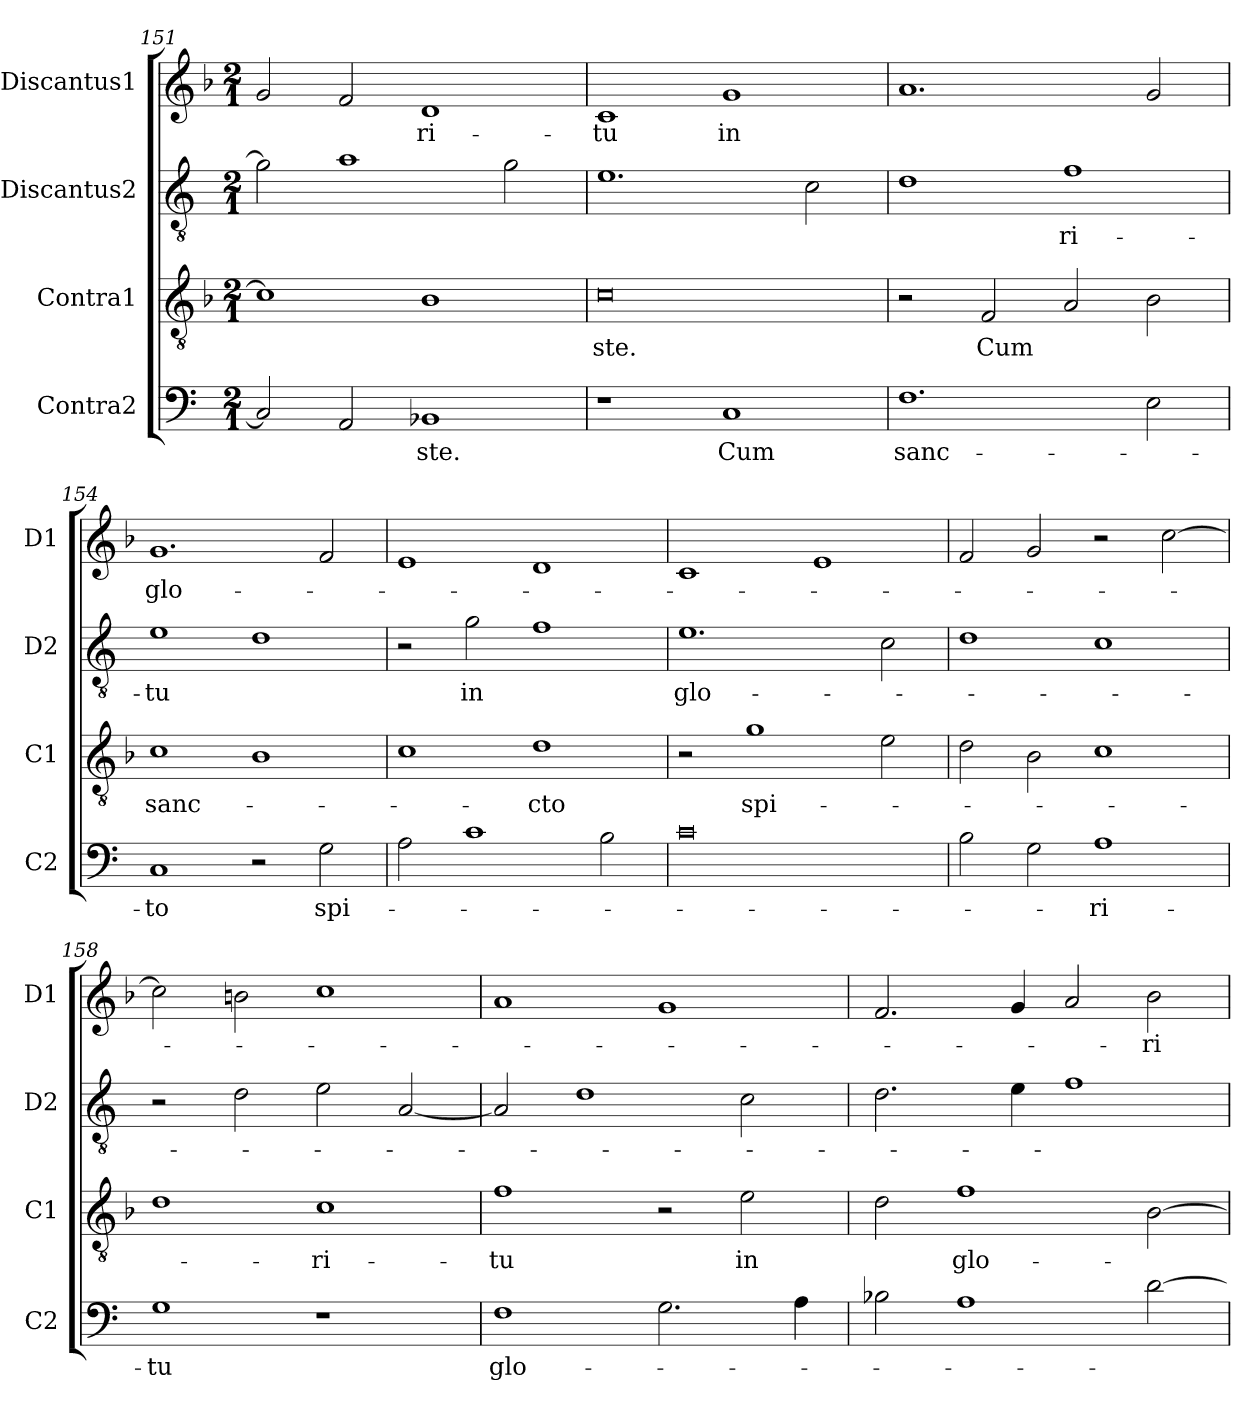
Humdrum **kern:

**kern	**text	**kern	**text	**kern	**text	**kern	**text
*part4	*part4	*part3	*part3	*part2	*part2	*part1	*part1
*staff4	*staff4	*staff3	*staff3	*staff2	*staff2	*staff1	*staff1
*I"Contra2	*	*I"Contra1	*	*I"Discantus2	*	*I"Discantus1	*
*I'C2	*	*I'C1	*	*I'D2	*	*I'D1	*
*clefF4	*	*clefGv2	*	*clefGv2	*	*clefG2	*
*k[]	*	*k[b-]	*	*k[]	*	*k[b-]	*
*M2/1	*	*M2/1	*	*M2/1	*	*M2/1	*
=151	=151	=151	=151	=151	=151	=151	=151
2C/]	.	1c]	.	2g\]	.	2g/	.
2AA/	.	.	.	1a	.	2f/	.
1BB-X	-ste.	1B-	.	.	.	1d	-ri-
.	.	.	.	2g\	.	.	.
=152	=152	=152	=152	=152	=152	=152	=152
1r	.	0c	-ste.	1.e	.	1c	-tu
1C	Cum	.	.	.	.	1g	in
.	.	.	.	2c\	.	.	.
=153	=153	=153	=153	=153	=153	=153	=153
1.F	sanc-	2r	.	1d	.	1.a	.
.	.	2F/	Cum	.	.	.	.
.	.	2A/	.	1f	-ri-	.	.
2E\	.	2B-\	.	.	.	2g/	.
=154	=154	=154	=154	=154	=154	=154	=154
1C	-to	1c	sanc-	1e	-tu	1.g	glo-
2r	.	1B-	.	1d	.	.	.
2G\	spi-	.	.	.	.	2f/	.
=155	=155	=155	=155	=155	=155	=155	=155
2A\	.	1c	.	2r	.	1e	.
1c	.	.	.	2g\	in	.	.
.	.	1d	-cto	1f	.	1d	.
2B\	.	.	.	.	.	.	.
=156	=156	=156	=156	=156	=156	=156	=156
0c	.	2r	.	1.e	glo-	1c	.
.	.	1g	spi-	.	.	.	.
.	.	.	.	.	.	1e	.
.	.	2e\	.	2c\	.	.	.
=157	=157	=157	=157	=157	=157	=157	=157
2B\	.	2d\	.	1d	.	2f/	.
2G\	.	2B-\	.	.	.	2g/	.
1A	-ri-	1c	.	1c	.	2r	.
.	.	.	.	.	.	[2cc\	.
=158	=158	=158	=158	=158	=158	=158	=158
1G	-tu	1d	.	2r	.	2cc\]	.
.	.	.	.	2d\	.	2bn\	.
1r	.	1c	-ri-	2e\	.	1cc	.
.	.	.	.	[2A/	.	.	.
=159	=159	=159	=159	=159	=159	=159	=159
1F	glo-	1f	-tu	2A/]	.	1a	.
.	.	.	.	1d	.	.	.
2.G\	.	2r	.	.	.	1g	.
.	.	2e\	in	2c\	.	.	.
4A\	.	.	.	.	.	.	.
=160	=160	=160	=160	=160	=160	=160	=160
2B-X\	.	2d\	.	2.d\	.	2.f/	.
1A	.	1f	glo-	.	.	.	.
.	.	.	.	4e\	.	4g/	.
.	.	.	.	1f	.	2a/	.
[2d\	.	[2B-\	.	.	.	2b-\	-ri-
=	=	=	=	=	=	=	=
*-	*-	*-	*-	*-	*-	*-	*-
